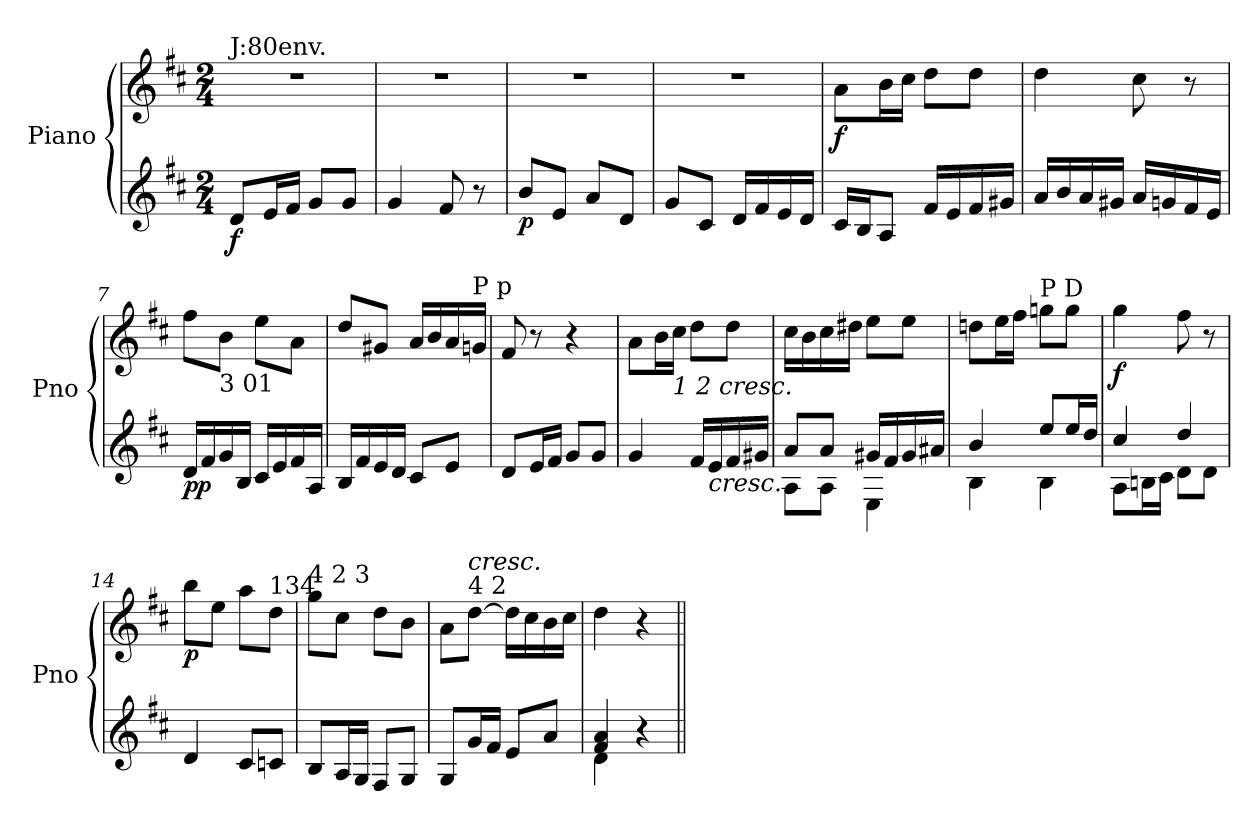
**kern	**kern	**dynam
*part1	*part1	*part1
*staff2	*staff1	*staff1/2
*I"Piano	*	*
*I'Pno	*	*
*clefG2	*clefG2	*
*k[f#c#]	*k[f#c#]	*
*M2/4	*M2/4	*
=1	=1	=1
!	!LO:TX:a:t=J&colon;80env.	!
!	!	!LO:DY:b=2
8d/L	2r	f
16e/K	.	.
16f#/Jk	.	.
8g/L	.	.
8g/J	.	.
=2	=2	=2
4g/	2r	.
8f#/	.	.
8r	.	.
=3	=3	=3
!	!	!LO:DY:b=2
8b/L	2r	p
8e/J	.	.
8a/L	.	.
8d/J	.	.
=4	=4	=4
8g/L	2r	.
8c#/J	.	.
16d/LL	.	.
16f#/	.	.
16e/	.	.
16d/JJ	.	.
=5	=5	=5
!	!	!LO:DY:b
16c#/LL	8a\L	f
16B/J	.	.
8A/J	16b\L	.
.	16cc#\JJ	.
16f#/LL	8dd\L	.
16e/	.	.
16f#/	8dd\J	.
16g#X/JJ	.	.
=6	=6	=6
16a/LL	4dd\	.
16b/	.	.
16a/	.	.
16g#X/JJ	.	.
16a/LL	8cc#\	.
16gn/	.	.
16f#/	8r	.
16e/JJ	.	.
!!LO:LB:g=z
=7	=7	=7
!	!	!LO:DY:b=2
!	!	!LO:DY:n=1:b
16d/LL	8ff#\L	p p
16f#/	.	.
!	!LO:TX:b:t=3 01	!
16g/	8b\J	.
16B/JJ	.	.
16c#/LL	8ee\L	.
16e/	.	.
16f#/	8a\J	.
16A/JJ	.	.
=8	=8	=8
16B/LL	8dd/L	.
16f#/	.	.
16e/	8g#X/J	.
16d/JJ	.	.
8c#/L	16a/LL	.
.	16b/	.
8e/J	16a/	.
!	!LO:TX:a:t=P p	!
.	16gn/JJ	.
=9	=9	=9
8d/L	8f#/	.
16e/L	8r	.
16f#/JJ	.	.
8g/L	4r	.
8g/J	.	.
=10	=10	=10
4g/	8a\L	.
.	16b\L	.
!	!LO:TX:b:i:t=1 2 cresc.	!
.	16cc#\JJ	.
16f#/LL	8dd\L	.
!LO:TX:b:i:t=cresc.	!	!
16e/	.	.
16f#/	8dd\J	.
16g#X/JJ	.	.
=11	=11	=11
*^	*	*
8a/L	8A\L	16cc#\LL	.
.	.	16b\	.
8a/J	8A\J	16cc#\	.
.	.	16dd#X\JJ	.
16g#X/LL	4E\	8ee\L	.
16f#/	.	.	.
16g#/	.	8ee\J	.
16a#X/JJ	.	.	.
!!LO:LB:g=z
=12	=12	=12	=12
4b/	4B\	8ddn\L	.
.	.	16ee\L	.
.	.	16ff#\JJ	.
!	!	!LO:TX:a:t=P D	!
8ee/L	4B\	8ggn\L	.
16ee/K	.	8gg\J	.
16dd/Jk	.	.	.
=13	=13	=13	=13
!	!	!	!LO:DY:b
4cc#/	8A\L	4gg\	f
.	16Bn\L	.	.
.	16c#\JJ	.	.
4dd/	8d\L	8ff#\	.
.	8d\J	8r	.
=14	=14	=14	=14
!	!	!	!LO:DY:b
*v	*v	*	*
4d/	8bb\L	p
.	8ee\J	.
8c#/L	8aa\L	.
!	!LO:TX:a:t=134	!
8cn/J	8dd\J	.
=15	=15	=15
!	!LO:TX:a:t=4 2 3	!
8B/L	8gg\L	.
16A/L	8cc#\J	.
16G/JJ	.	.
8F#/L	8dd\L	.
8G/J	8b\J	.
=16	=16	=16
8G/L	8a\L	.
!	!LO:TX:a:t=4 2	!
!	!LO:TX:a:i:t=cresc.	!
16g/K	[>8dd\J	.
16f#/Jk	.	.
8e/L	16dd\LL]	.
.	16cc#\	.
8a/J	16b\	.
.	16cc#\JJ	.
=17	=17	=17
*^	*	*
4f#/ 4a/	4d\	4dd\	.
4r	4ryy	4r	.
*v	*v	*	*
=||	=||	=||
*-	*-	*-
